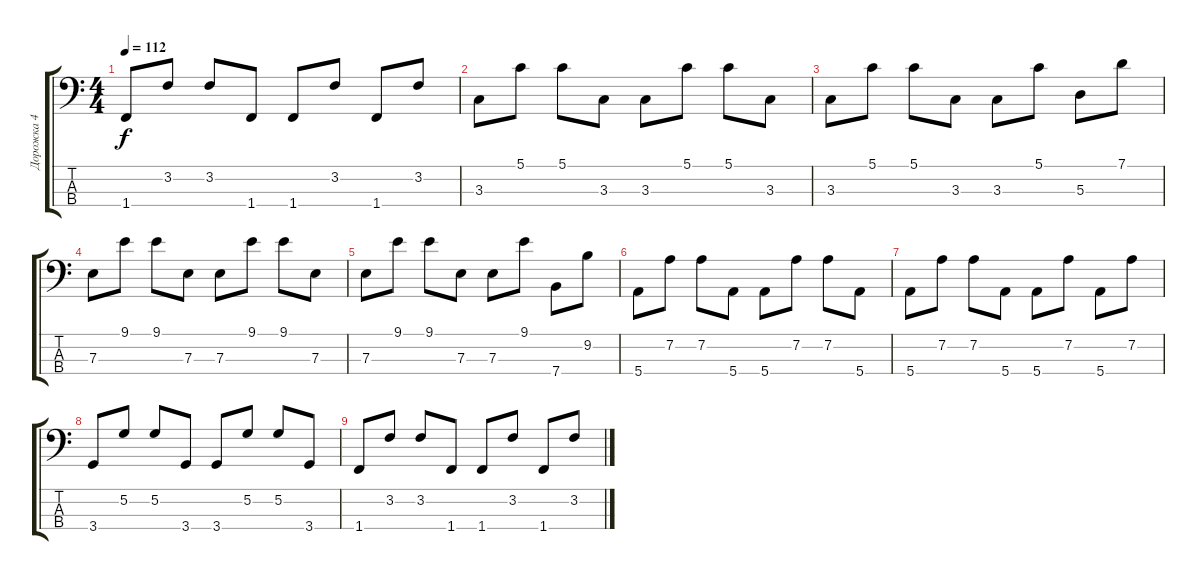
\track ("Дорожка 4" "Дорожка 4") {instrument synthbass2}
\staff {score tabs}
\tuning (G2 D2 A1 E1) {hide}
\ts (4 4)
\tempo 112
\clef f4
\ks c
1.4.8{dy f} 3.2.8 3.2.8 1.4.8 1.4.8 3.2.8 1.4.8 3.2.8 |
3.3.8 5.1.8 5.1.8 3.3.8 3.3.8 5.1.8 5.1.8 3.3.8 |
3.3.8 5.1.8 5.1.8 3.3.8 3.3.8 5.1.8 5.3.8 7.1.8 |
7.3.8 9.1.8 9.1.8 7.3.8 7.3.8 9.1.8 9.1.8 7.3.8 |
7.3.8 9.1.8 9.1.8 7.3.8 7.3.8 9.1.8 7.4.8 9.2.8 |
5.4.8 7.2.8 7.2.8 5.4.8 5.4.8 7.2.8 7.2.8 5.4.8 |
5.4.8 7.2.8 7.2.8 5.4.8 5.4.8 7.2.8 5.4.8 7.2.8 |
3.4.8 5.2.8 5.2.8 3.4.8 3.4.8 5.2.8 5.2.8 3.4.8 |
1.4.8 3.2.8 3.2.8 1.4.8 1.4.8 3.2.8 1.4.8 3.2.8
